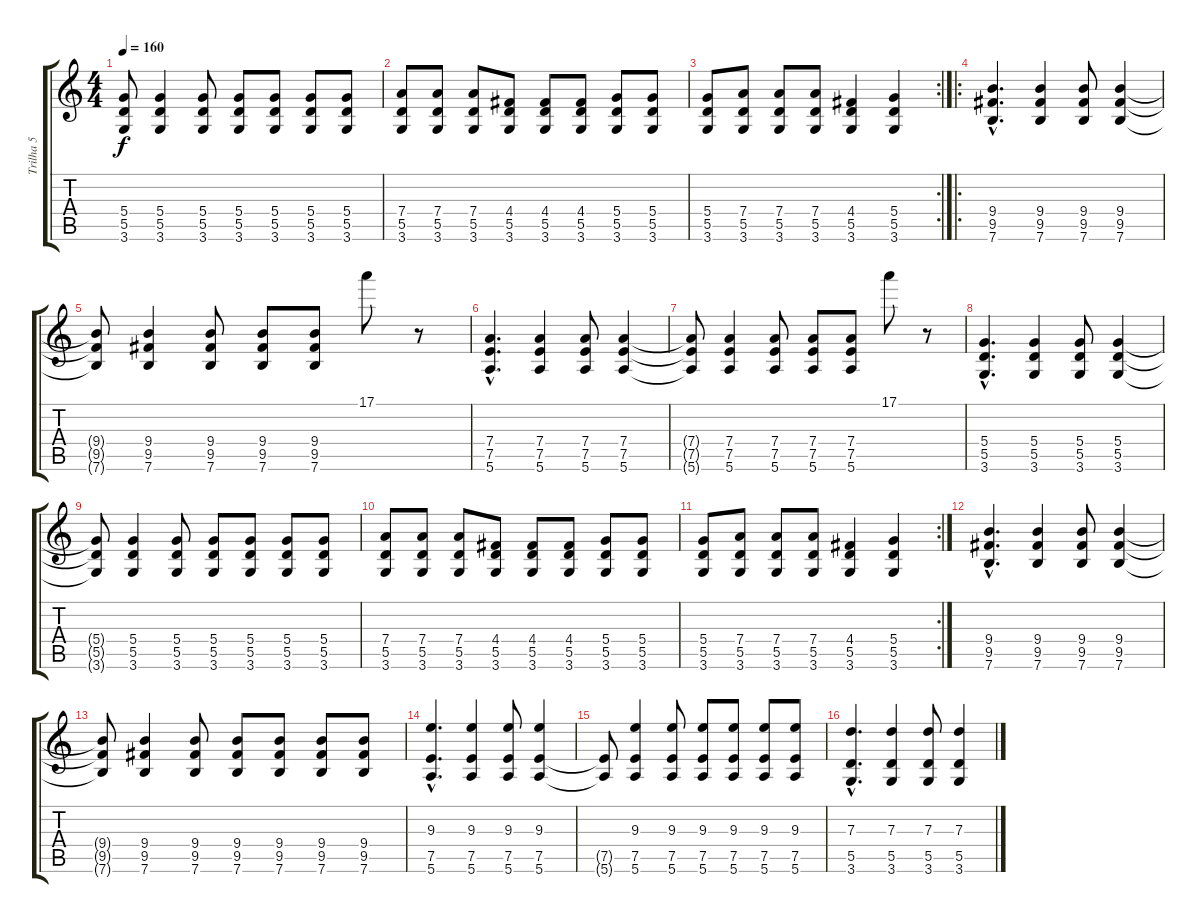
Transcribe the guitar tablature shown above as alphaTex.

\track ("Trilha 5" "Trilha 5") {instrument distortionguitar}
\staff {score tabs}
\tuning (E4 B3 G3 D3 A2 E2) {hide}
\ts (4 4)
\tempo 160
\clef g2
\ks c
(5.4{t} 5.5{t} 3.6{t}).8{dy f} (5.4 5.5 3.6).4 (5.4 5.5 3.6).8 (5.4 5.5 3.6).8 (5.4 5.5 3.6).8 (5.4 5.5 3.6).8 (5.4 5.5 3.6).8 |
(7.4 5.5 3.6).8 (7.4 5.5 3.6).8 (7.4 5.5 3.6).8 (4.4 5.5 3.6).8 (4.4 5.5 3.6).8 (4.4 5.5 3.6).8 (5.4 5.5 3.6).8 (5.4 5.5 3.6).8 |
\rc 2
(5.4 5.5 3.6).8 (7.4 5.5 3.6).8 (7.4 5.5 3.6).8 (7.4 5.5 3.6).8 (4.4 5.5 3.6).4 (5.4 5.5 3.6).4 |
\ro
(9.4{hac} 9.5{hac} 7.6{hac}).4{d} (9.4 9.5 7.6).4 (9.4 9.5 7.6).8 (9.4 9.5 7.6).4 |
(9.4{t} 9.5{t} 7.6{t}).8 (9.4 9.5 7.6).4 (9.4 9.5 7.6).8 (9.4 9.5 7.6).8 (9.4 9.5 7.6).8 17.1.8 r.8 |
(7.4{hac} 7.5{hac} 5.6{hac}).4{d} (7.4 7.5 5.6).4 (7.4 7.5 5.6).8 (7.4 7.5 5.6).4 |
(7.4{t} 7.5{t} 5.6{t}).8 (7.4 7.5 5.6).4 (7.4 7.5 5.6).8 (7.4 7.5 5.6).8 (7.4 7.5 5.6).8 17.1.8 r.8 |
(5.4{hac} 5.5{hac} 3.6{hac}).4{d} (5.4 5.5 3.6).4 (5.4 5.5 3.6).8 (5.4 5.5 3.6).4 |
(5.4{t} 5.5{t} 3.6{t}).8 (5.4 5.5 3.6).4 (5.4 5.5 3.6).8 (5.4 5.5 3.6).8 (5.4 5.5 3.6).8 (5.4 5.5 3.6).8 (5.4 5.5 3.6).8 |
(7.4 5.5 3.6).8 (7.4 5.5 3.6).8 (7.4 5.5 3.6).8 (4.4 5.5 3.6).8 (4.4 5.5 3.6).8 (4.4 5.5 3.6).8 (5.4 5.5 3.6).8 (5.4 5.5 3.6).8 |
\rc 2
(5.4 5.5 3.6).8 (7.4 5.5 3.6).8 (7.4 5.5 3.6).8 (7.4 5.5 3.6).8 (4.4 5.5 3.6).4 (5.4 5.5 3.6).4 |
(9.4{hac} 9.5{hac} 7.6{hac}).4{d} (9.4 9.5 7.6).4 (9.4 9.5 7.6).8 (9.4 9.5 7.6).4 |
(9.4{t} 9.5{t} 7.6{t}).8 (9.4 9.5 7.6).4 (9.4 9.5 7.6).8 (9.4 9.5 7.6).8 (9.4 9.5 7.6).8 (9.4 9.5 7.6).8 (9.4 9.5 7.6).8 |
(9.3{hac} 7.5{hac} 5.6{hac}).4{d} (9.3 7.5 5.6).4 (9.3 7.5 5.6).8 (9.3 7.5 5.6).4 |
(7.5{t} 5.6{t}).8 (9.3 7.5 5.6).4 (9.3 7.5 5.6).8 (9.3 7.5 5.6).8 (9.3 7.5 5.6).8 (9.3 7.5 5.6).8 (9.3 7.5 5.6).8 |
(7.3{hac} 5.5{hac} 3.6{hac}).4{d} (7.3 5.5 3.6).4 (7.3 5.5 3.6).8 (7.3 5.5 3.6).4
